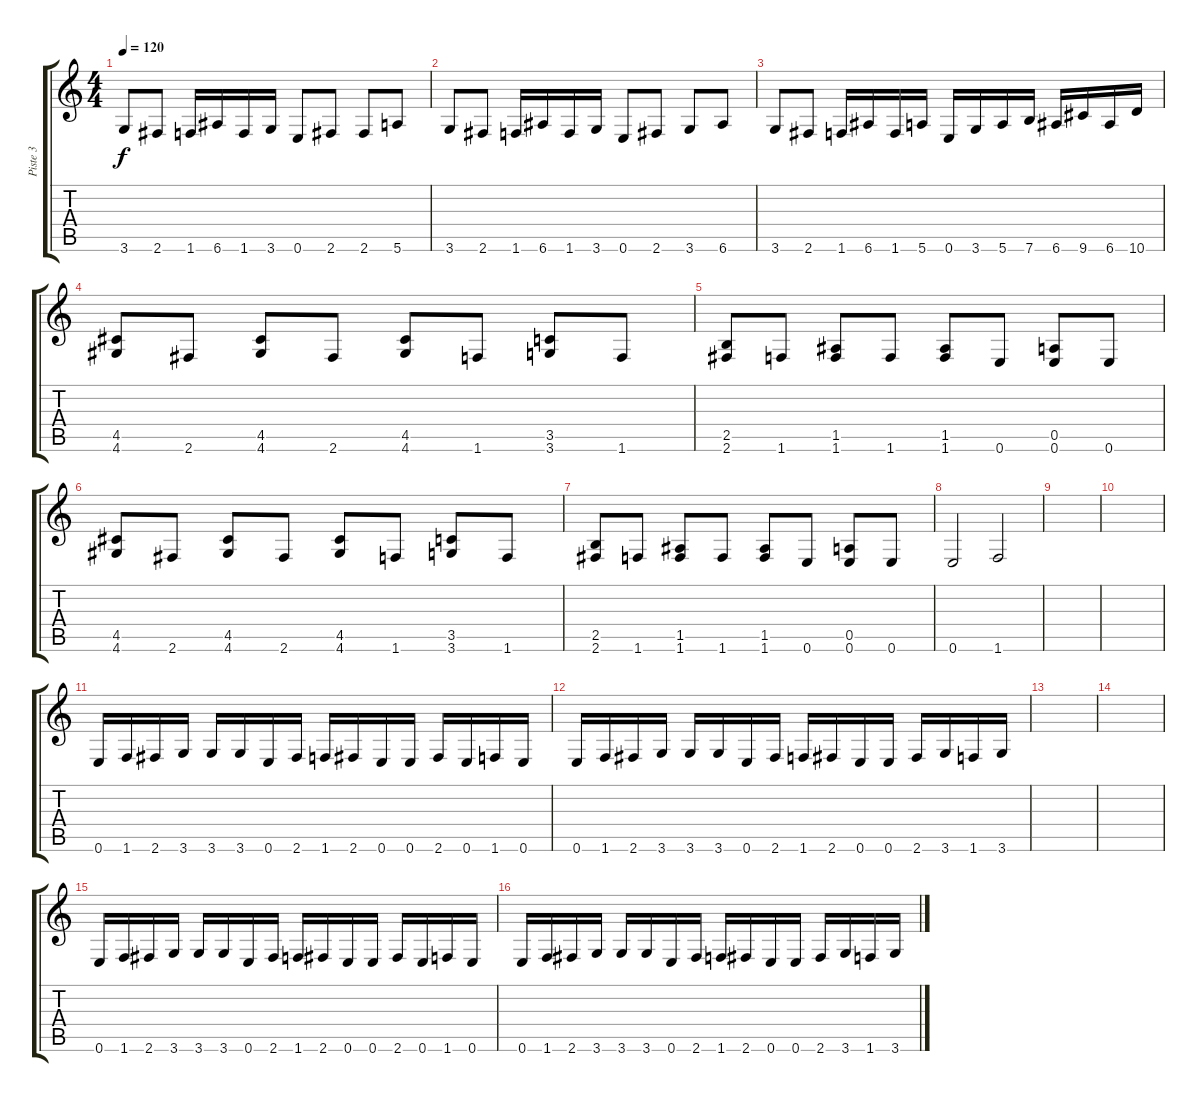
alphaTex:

\track ("Piste 3" "Piste 3") {instrument electricbasspick}
\staff {score tabs}
\tuning (E4 B3 G3 D3 A2 E2) {hide}
\ts (4 4)
\tempo 120
\clef g2
\ks c
3.6.8{dy f} 2.6.8 1.6.16 6.6.16 1.6.16 3.6.16 0.6.8 2.6.8 2.6.8 5.6.8 |
3.6.8 2.6.8 1.6.16 6.6.16 1.6.16 3.6.16 0.6.8 2.6.8 3.6.8 6.6.8 |
3.6.8 2.6.8 1.6.16 6.6.16 1.6.16 5.6.16 0.6.16 3.6.16 5.6.16 7.6.16 6.6.16 9.6.16 6.6.16 10.6.16 |
(4.5 4.6).8 2.6.8 (4.5 4.6).8 2.6.8 (4.5 4.6).8 1.6.8 (3.5 3.6).8 1.6.8 |
(2.5 2.6).8 1.6.8 (1.5 1.6).8 1.6.8 (1.5 1.6).8 0.6.8 (0.5 0.6).8 0.6.8 |
(4.5 4.6).8 2.6.8 (4.5 4.6).8 2.6.8 (4.5 4.6).8 1.6.8 (3.5 3.6).8 1.6.8 |
(2.5 2.6).8 1.6.8 (1.5 1.6).8 1.6.8 (1.5 1.6).8 0.6.8 (0.5 0.6).8 0.6.8 |
0.6.2 1.6.2 |
|
|
0.6.16 1.6.16 2.6.16 3.6.16 3.6.16 3.6.16 0.6.16 2.6.16 1.6.16 2.6.16 0.6.16 0.6.16 2.6.16 0.6.16 1.6.16 0.6.16 |
0.6.16 1.6.16 2.6.16 3.6.16 3.6.16 3.6.16 0.6.16 2.6.16 1.6.16 2.6.16 0.6.16 0.6.16 2.6.16 3.6.16 1.6.16 3.6.16 |
|
|
0.6.16 1.6.16 2.6.16 3.6.16 3.6.16 3.6.16 0.6.16 2.6.16 1.6.16 2.6.16 0.6.16 0.6.16 2.6.16 0.6.16 1.6.16 0.6.16 |
0.6.16 1.6.16 2.6.16 3.6.16 3.6.16 3.6.16 0.6.16 2.6.16 1.6.16 2.6.16 0.6.16 0.6.16 2.6.16 3.6.16 1.6.16 3.6.16
